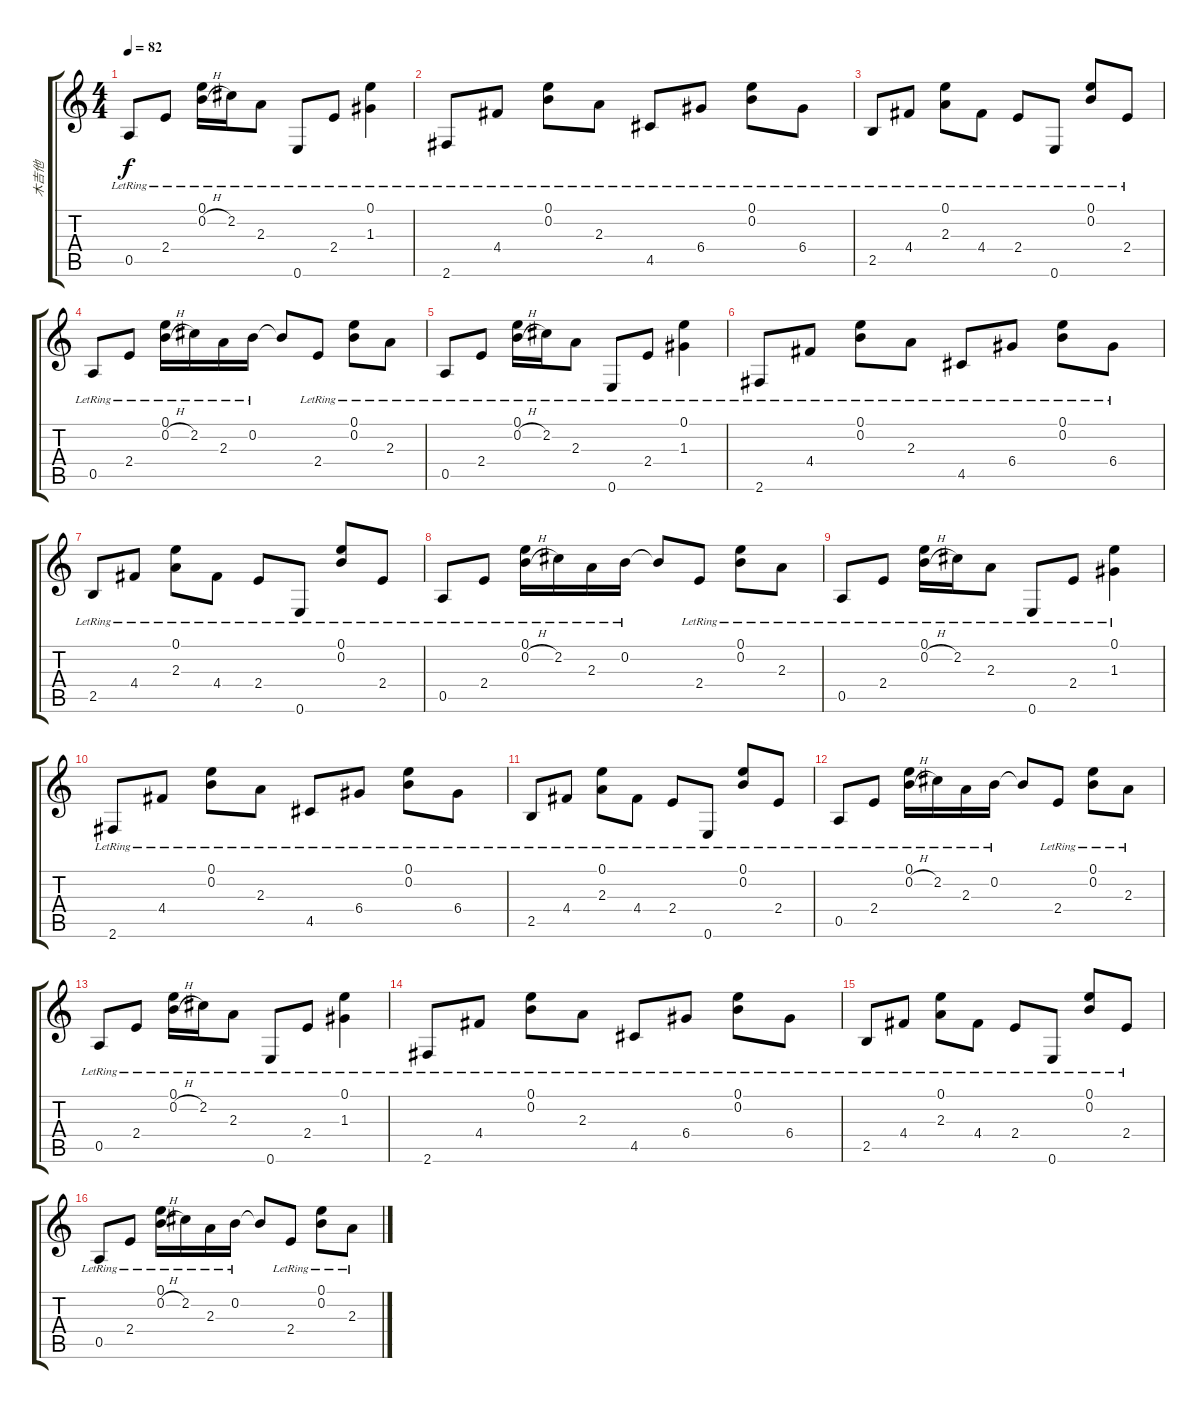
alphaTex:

\track ("木吉他" "木吉他") {instrument acousticguitarsteel}
\staff {score tabs}
\tuning (E4 B3 G3 D3 A2 E2) {hide}
\ts (4 4)
\tempo 82
\clef g2
\ks c
0.5{lr}.8{dy f} 2.4{lr}.8 (0.1{lr} 0.2{h lr}).16 2.2{lr}.16 2.3{lr}.8 0.6{lr}.8 2.4{lr}.8 (0.1{lr} 1.3{lr}).4 |
2.6{lr}.8 4.4{lr}.8 (0.1{lr} 0.2{lr}).8 2.3{lr}.8 4.5{lr}.8 6.4{lr}.8 (0.1{lr} 0.2{lr}).8 6.4{lr}.8 |
2.5{lr}.8 4.4{lr}.8 (0.1{lr} 2.3{lr}).8 4.4{lr}.8 2.4{lr}.8 0.6{lr}.8 (0.1{lr} 0.2{lr}).8 2.4{lr}.8 |
0.5{lr}.8 2.4{lr}.8 (0.1{lr} 0.2{h}).16 2.2{lr}.16 2.3{lr}.16 0.2{lr}.16 0.2{t}.8 2.4{lr}.8 (0.1{lr} 0.2{lr}).8 2.3{lr}.8 |
0.5{lr}.8 2.4{lr}.8 (0.1{lr} 0.2{h lr}).16 2.2{lr}.16 2.3{lr}.8 0.6{lr}.8 2.4{lr}.8 (0.1{lr} 1.3{lr}).4 |
2.6{lr}.8 4.4{lr}.8 (0.1{lr} 0.2{lr}).8 2.3{lr}.8 4.5{lr}.8 6.4{lr}.8 (0.1{lr} 0.2{lr}).8 6.4{lr}.8 |
2.5{lr}.8 4.4{lr}.8 (0.1{lr} 2.3{lr}).8 4.4{lr}.8 2.4{lr}.8 0.6{lr}.8 (0.1{lr} 0.2{lr}).8 2.4{lr}.8 |
0.5{lr}.8 2.4{lr}.8 (0.1{lr} 0.2{h}).16 2.2{lr}.16 2.3{lr}.16 0.2{lr}.16 0.2{t}.8 2.4{lr}.8 (0.1{lr} 0.2{lr}).8 2.3{lr}.8 |
0.5{lr}.8 2.4{lr}.8 (0.1{lr} 0.2{h lr}).16 2.2{lr}.16 2.3{lr}.8 0.6{lr}.8 2.4{lr}.8 (0.1{lr} 1.3{lr}).4 |
2.6{lr}.8 4.4{lr}.8 (0.1{lr} 0.2{lr}).8 2.3{lr}.8 4.5{lr}.8 6.4{lr}.8 (0.1{lr} 0.2{lr}).8 6.4{lr}.8 |
2.5{lr}.8 4.4{lr}.8 (0.1{lr} 2.3{lr}).8 4.4{lr}.8 2.4{lr}.8 0.6{lr}.8 (0.1{lr} 0.2{lr}).8 2.4{lr}.8 |
0.5{lr}.8 2.4{lr}.8 (0.1{lr} 0.2{h}).16 2.2{lr}.16 2.3{lr}.16 0.2{lr}.16 0.2{t}.8 2.4{lr}.8 (0.1{lr} 0.2{lr}).8 2.3{lr}.8 |
0.5{lr}.8 2.4{lr}.8 (0.1{lr} 0.2{h lr}).16 2.2{lr}.16 2.3{lr}.8 0.6{lr}.8 2.4{lr}.8 (0.1{lr} 1.3{lr}).4 |
2.6{lr}.8 4.4{lr}.8 (0.1{lr} 0.2{lr}).8 2.3{lr}.8 4.5{lr}.8 6.4{lr}.8 (0.1{lr} 0.2{lr}).8 6.4{lr}.8 |
2.5{lr}.8 4.4{lr}.8 (0.1{lr} 2.3{lr}).8 4.4{lr}.8 2.4{lr}.8 0.6{lr}.8 (0.1{lr} 0.2{lr}).8 2.4{lr}.8 |
0.5{lr}.8 2.4{lr}.8 (0.1{lr} 0.2{h}).16 2.2{lr}.16 2.3{lr}.16 0.2{lr}.16 0.2{t}.8 2.4{lr}.8 (0.1{lr} 0.2{lr}).8 2.3{lr}.8
